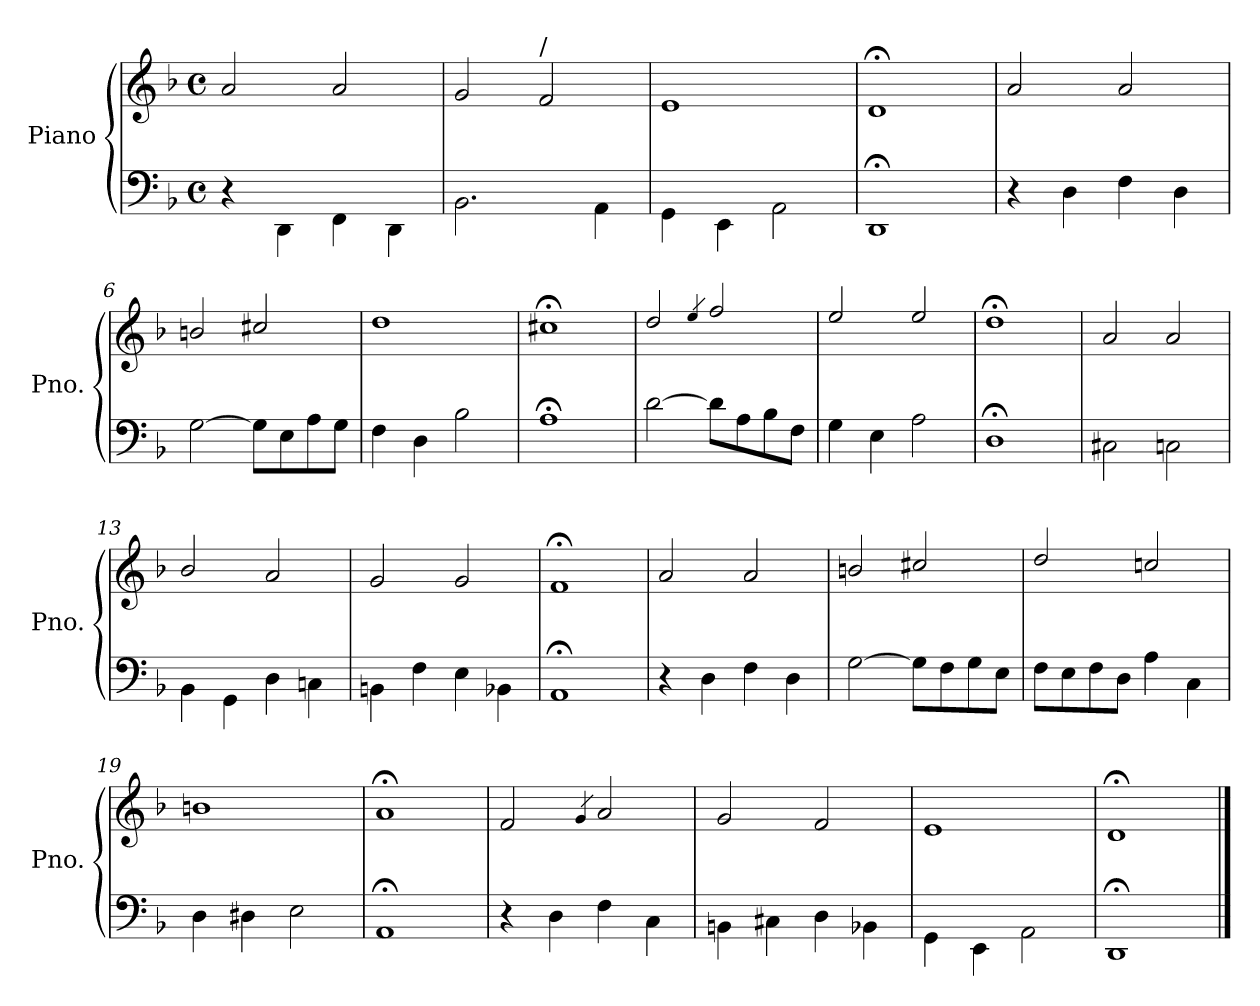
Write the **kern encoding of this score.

**kern	**kern
*part1	*part1
*staff2	*staff1
*I"Piano	*
*I'Pno.	*
*clefF4	*clefG2
*k[b-]	*k[b-]
*F:	*F:
*M4/4	*M4/4
*met(c)	*met(c)
=1	=1
4r	2a/
4DD\	.
4FF\	2a/
4DD\	.
=2	=2
2.BB-\	2g/
!	!LO:TX:a:t=/
.	2f/
4AA\	.
=3	=3
4GG\	1e
4EE\	.
2AA\	.
=4	=4
1DD;	1d;<
=5	=5
4r	2a/
4D\	.
4F\	2a/
4D\	.
=6	=6
[<2G\	2bn/
8G\L]	2cc#X/
8E\	.
8A\	.
8G\J	.
=7	=7
4F\	1dd
4D\	.
2B-\	.
=8	=8
1A;	1cc#X;<
!!LO:LB:g=z
=9	=9
[<2d\	2dd/
.	4qee/
8d\L]	2ff/
8A\	.
8B-\	.
8F\J	.
=10	=10
4G\	2ee/
4E\	.
2A\	2ee/
=11	=11
1D;	1dd;<
=12	=12
2C#X\	2a/
2Cn\	2a/
=13	=13
4BB-\	2b-/
4GG\	.
4D\	2a/
4Cn\	.
=14	=14
4BBn\	2g/
4F\	.
4E\	2g/
4BB-X\	.
=15	=15
1AA;	1f;<
!!LO:PB:g=z
=16	=16
4r	2a/
4D\	.
4F\	2a/
4D\	.
=17	=17
[<2G\	2bn/
8G\L]	2cc#X/
8F\	.
8G\	.
8E\J	.
=18	=18
8F\L	2dd/
8E\	.
8F\	.
8D\J	.
4A\	2ccn/
4C\	.
=19	=19
4D\	1bn
4D#X\	.
2E\	.
=20	=20
1AA;	1a;<
!!LO:LB:g=z
=21	=21
4r	2f/
4D\	.
.	4qg/
4F\	2a/
4C\	.
=22	=22
4BBn\	2g/
4C#X\	.
4D\	2f/
4BB-X\	.
=23	=23
4GG\	1e
4EE\	.
2AA\	.
=24	=24
1DD;	1d;<
==	==
*-	*-
